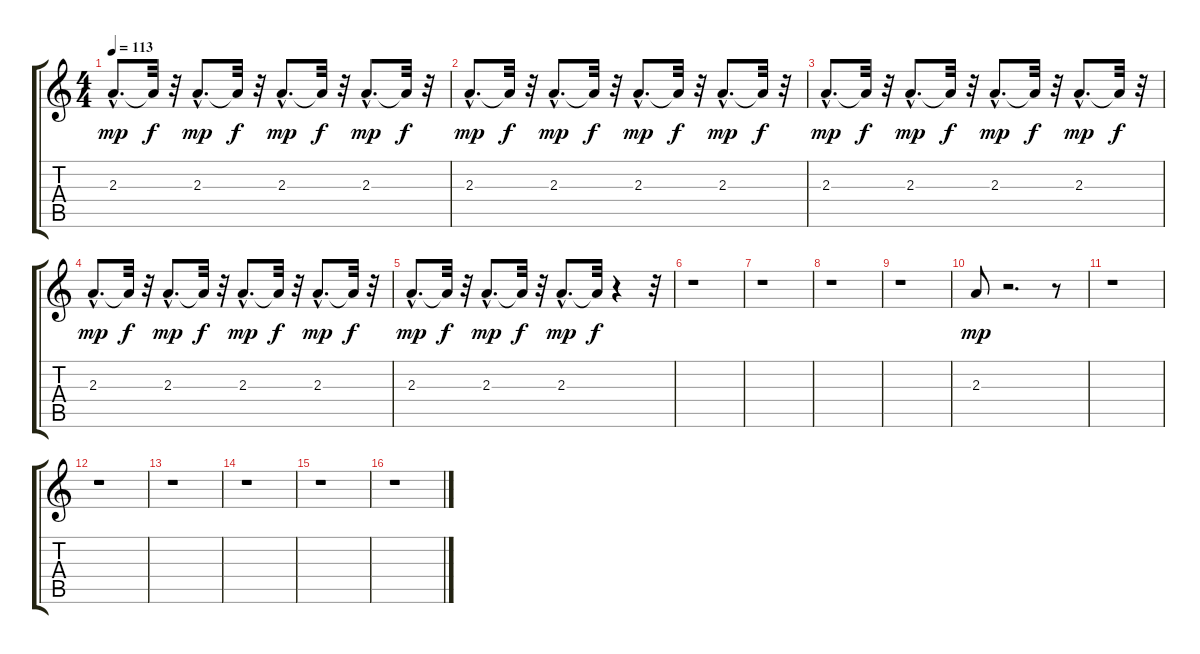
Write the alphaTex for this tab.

\track "" {instrument acousticguitarnylon}
\staff {score tabs}
\tuning (E4 B3 G3 D3 A2 E2) {hide}
\ts (4 4)
\tempo 113
\clef g2
\ks c
2.3{hac}.8{d dy mp} 2.3{t}.32{dy f} r.32 2.3{hac}.8{d dy mp} 2.3{t}.32{dy f} r.32 2.3{hac}.8{d dy mp} 2.3{t}.32{dy f} r.32 2.3{hac}.8{d dy mp} 2.3{t}.32{dy f} r.32 |
2.3{hac}.8{d dy mp} 2.3{t}.32{dy f} r.32 2.3{hac}.8{d dy mp} 2.3{t}.32{dy f} r.32 2.3{hac}.8{d dy mp} 2.3{t}.32{dy f} r.32 2.3{hac}.8{d dy mp} 2.3{t}.32{dy f} r.32 |
2.3{hac}.8{d dy mp} 2.3{t}.32{dy f} r.32 2.3{hac}.8{d dy mp} 2.3{t}.32{dy f} r.32 2.3{hac}.8{d dy mp} 2.3{t}.32{dy f} r.32 2.3{hac}.8{d dy mp} 2.3{t}.32{dy f} r.32 |
2.3{hac}.8{d dy mp} 2.3{t}.32{dy f} r.32 2.3{hac}.8{d dy mp} 2.3{t}.32{dy f} r.32 2.3{hac}.8{d dy mp} 2.3{t}.32{dy f} r.32 2.3{hac}.8{d dy mp} 2.3{t}.32{dy f} r.32 |
2.3{hac}.8{d dy mp} 2.3{t}.32{dy f} r.32 2.3{hac}.8{d dy mp} 2.3{t}.32{dy f} r.32 2.3{hac}.8{d dy mp} 2.3{t}.32{dy f} r.4 r.32 |
r.1 |
r.1 |
r.1 |
r.1 |
2.3.8{dy mp} r.2{d} r.8 |
r.1 |
r.1 |
r.1 |
r.1 |
r.1 |
r.1
